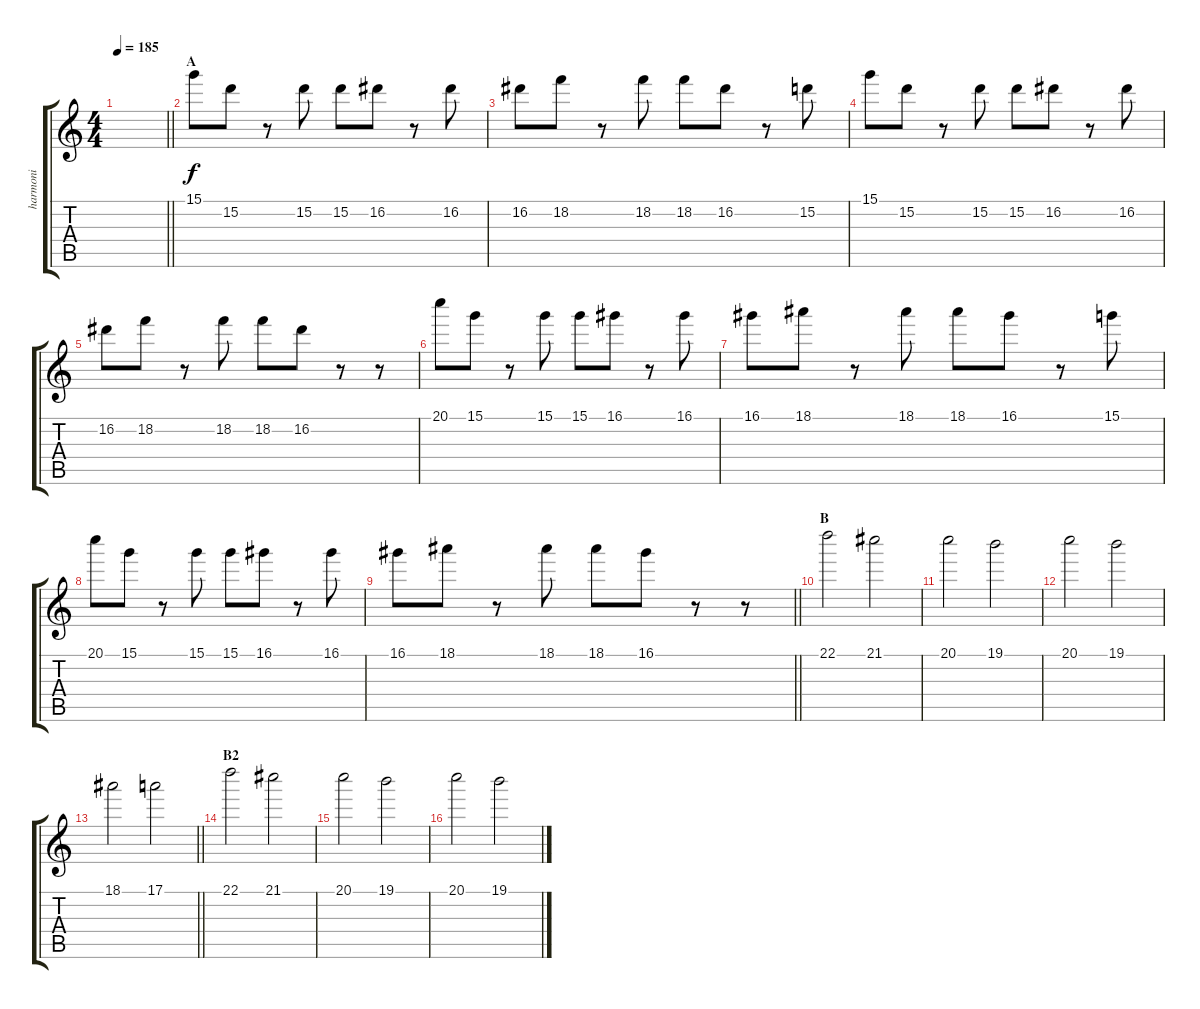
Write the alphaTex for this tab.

\track ("harmoni" "harmoni") {instrument distortionguitar}
\staff {score tabs}
\tuning (E4 B3 G3 D3 A2 E2) {hide}
\ts (4 4)
\tempo 185
\clef g2
\barLineRight lightlight
\ks c
|
\section ("" "A")
15.1.8 15.2.8 r.8 15.2.8 15.2.8 16.2.8 r.8 16.2.8 |
16.2.8 18.2.8 r.8 18.2.8 18.2.8 16.2.8 r.8 15.2.8 |
15.1.8 15.2.8 r.8 15.2.8 15.2.8 16.2.8 r.8 16.2.8 |
16.2.8 18.2.8 r.8 18.2.8 18.2.8 16.2.8 r.8 r.8 |
20.1.8 15.1.8 r.8 15.1.8 15.1.8 16.1.8 r.8 16.1.8 |
16.1.8 18.1.8 r.8 18.1.8 18.1.8 16.1.8 r.8 15.1.8 |
20.1.8 15.1.8 r.8 15.1.8 15.1.8 16.1.8 r.8 16.1.8 |
\barLineRight lightlight
16.1.8 18.1.8 r.8 18.1.8 18.1.8 16.1.8 r.8 r.8 |
\section ("" "B")
22.1.2 21.1.2 |
20.1.2 19.1.2 |
20.1.2 19.1.2 |
\barLineRight lightlight
18.1.2 17.1.2 |
\section ("" "B2")
22.1.2 21.1.2 |
20.1.2 19.1.2 |
20.1.2 19.1.2
